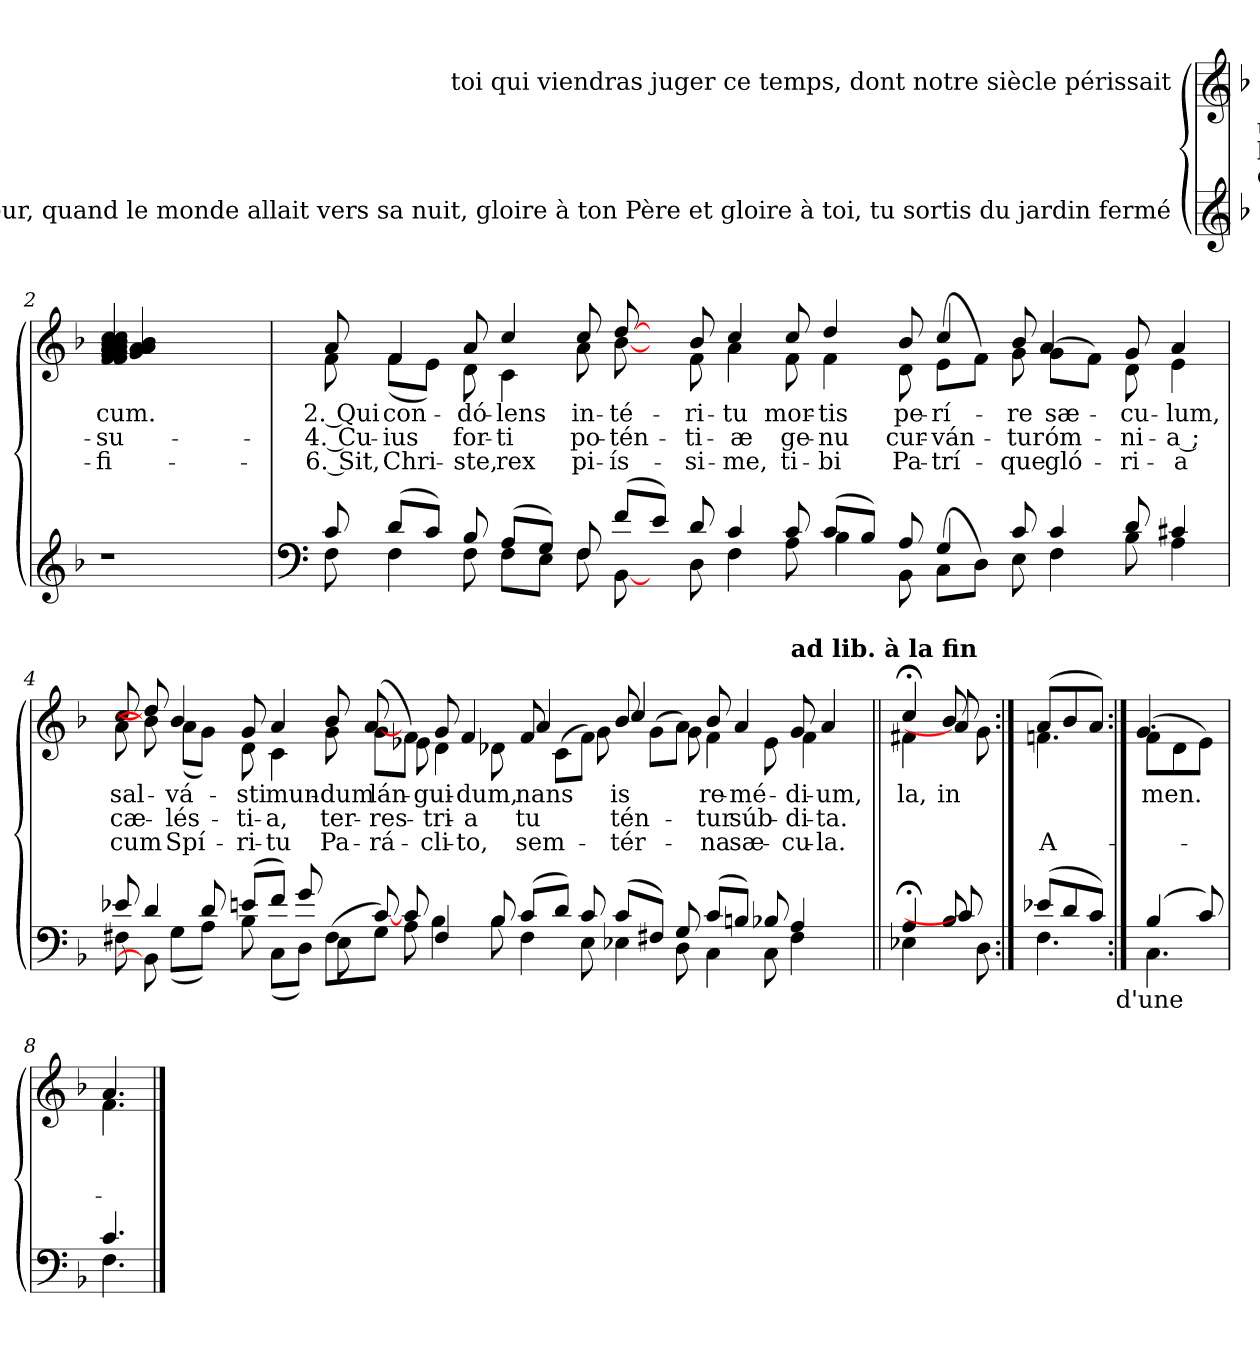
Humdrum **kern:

**kern	**kern	**text	**text	**text
*part2	*part1	*part1	*part1	*part1
*staff2	*staff1	*staff1	*staff1	*staff1
*I"avec l'Esprit Consolateur, quand le monde allait vers sa nuit, gloire à ton Père et gloire à toi, tu sortis du jardin fermé	*I"toi qui viendras juger ce temps, dont notre siècle périssait	*	*	*
*clefG2	*clefG2	*	*	*
*k[b-]	*k[b-]	*	*	*
*F:	*F:	*	*	*
=1!|:	=1!|:	=1!|:	=1!|:	=1!|:
!	!LO:N:n=1:head=solid	!	!	!
!	!LO:N:n=2:head=solid	!	!	!
!	!LO:N:n=3:head=solid	!	!	!
!	!LO:N:n=4:head=solid	!	!	!
!	!LO:N:n=5:head=solid	!	!	!
!	!LO:N:n=6:head=solid	!	!	!
!	!LO:N:n=7:head=solid	!	!	!
!	!LO:N:n=8:head=solid	!	!	!
!	!LO:N:n=9:head=solid	!	!	!
!	!LO:N:n=10:head=solid	!	!	!
!	!LO:N:n=11:head=solid	!	!	!
*	*^	*	*	*
!	!LO:N:n=12:head=solid	!LO:N:n=1:head=solid	!LO:LY:b:rj	!LO:LY:b:rj	!LO:LY:b:rj
!	!	!LO:N:n=2:head=solid	!	!	!
!	!	!LO:N:n=3:head=solid	!	!	!
!	!	!LO:N:n=4:head=solid	!LO:LY:b	!LO:LY:b	!LO:LY:b
1r	4f/ 4a/ 4a/ 4b-/ 4b-/ 4cc/ 4cc/ 4cc/ 4cc/ 4cc/ 4dd/ 4dd/	4g/ 4a/ 4a/ 4b-/	-um,	-la-	-cu-
.	2.ryy	2.ryy	.	.	.
!!LO:LB:g=z	!!
=2	=2	=2	=2	=2	=2
!	!LO:N:n=1:head=solid	!	!	!	!
!	!LO:N:n=2:head=solid	!	!	!	!
!	!LO:N:n=3:head=solid	!	!	!	!
!	!LO:N:n=4:head=solid	!	!	!	!
!	!LO:N:n=5:head=solid	!	!	!	!
!	!LO:N:n=6:head=solid	!	!	!	!
!	!LO:N:n=7:head=solid	!	!	!	!
!	!LO:N:n=8:head=solid	!	!	!	!
!	!LO:N:n=9:head=solid	!	!	!	!
!	!LO:N:n=10:head=solid	!	!	!	!
!	!LO:N:n=11:head=solid	!	!	!	!
!	!LO:N:n=12:head=solid	!LO:N:n=1:head=solid	!LO:LY:b	!LO:LY:b	!LO:LY:b
!	!	!LO:N:n=2:head=solid	!	!	!
!	!	!LO:N:n=3:head=solid	!	!	!
!	!	!LO:N:n=4:head=solid	!LO:LY:b	!LO:LY:b	!LO:LY:b
1r	4f/ 4f/ 4g/ 4g/ 4a/ 4a/ 4a/ 4b-/ 4b-/ 4b-/ 4cc/ 4cc/	4g/ 4a/ 4a/ 4b-/	-cum.	-su-	-fi-
.	2.ryy	2.ryy	.	.	.
!!LO:LB:g=z	!!
=3	=3	=3	=3	=3	=3
*clefF4	*	*	*	*	*
*^	*	*	*	*	*
!	!	!	!	!LO:LY:b:rj	!LO:LY:b:rj	!LO:LY:b:rj
8c/	8F\	8a/	8f\	2. Qui	4. Cu-	6. Sit,
!	!	!	!	!LO:LY:b	!LO:LY:b	!LO:LY:b
(>8d/L	4F\	4f/	(<8f\L	con-	-ius	Chri-
8c/J)	.	.	8e\J)	.	.	.
!	!	!	!	!LO:LY:b	!LO:LY:b	!LO:LY:b
8B-/	8F\	8a/	8d\	-dó-	for-	-ste,
!	!	!	!	!LO:LY:b	!LO:LY:b	!LO:LY:b
(>8A/L	8F\L	4cc/	4c\	-lens	-ti	rex
8G/J)	8E\J	.	.	.	.	.
!	!	!	!	!LO:LY:b	!LO:LY:b	!LO:LY:b
8F/	8F\	8cc/	8a\	in-	po-	pi-
!	!	!	!	!LO:LY:b	!LO:LY:b	!LO:LY:b
(>8f/L	[8BB-\	[8dd/	[8b-\	-té-	-tén-	-ís-
8e/J)	8ryy	8ryy	8ryy	.	.	.
!	!	!	!	!LO:LY:b	!LO:LY:b	!LO:LY:b
8d/	8D\	8b-/	8f\	-ri-	-ti-	-si-
!	!	!	!	!LO:LY:b	!LO:LY:b	!LO:LY:b
4c/	4F\	4cc/	4a\	-tu	-æ	-me,
!	!	!	!	!LO:LY:b	!LO:LY:b	!LO:LY:b
8c/	8A\	8cc/	8f\	mor-	ge-	ti-
!	!	!	!	!LO:LY:b	!LO:LY:b	!LO:LY:b
(>8c/L	4B-\	4dd/	4f\	-tis	-nu	-bi
8B-/J)	.	.	.	.	.	.
!	!	!	!	!LO:LY:b	!LO:LY:b	!LO:LY:b
8A/	8BB-\	8b-/	8d\	pe-	cur-	Pa-
!	!	!	!	!LO:LY:b	!LO:LY:b	!LO:LY:b
(<8C\L	4G/	(<8e\L	4cc/	rí-	ván-	trí-
8D\J)	.	8f\J)	.	.	.	.
!	!	!	!	!LO:LY:b	!LO:LY:b	!LO:LY:b
8c/	8E\	8b-/	8g\	-re	-tur	-que
!	!	!	!	!LO:LY:b	!LO:LY:b	!LO:LY:b
4c/	4F\	(<8g\L	4a/	-sæ-	-óm-	-gló-
.	.	8f\J)	.	.	.	.
!	!	!	!	!LO:LY:b	!LO:LY:b	!LO:LY:b
8d/	8B-\	8g/	8d\	cu-	ni-	ri-
!	!	!	!	!LO:LY:b	!LO:LY:b	!LO:LY:b
4c#X/	4A\	4a/	4e\	-lum,	-a ;	-a
!!LO:LB:g=z	!!
=4	=4	=4	=4	=4	=4	=4
!	!	!	!	!LO:LY:b	!LO:LY:b	!LO:LY:b
8e-X/	8F#X\	8cc/	8a\	-sal-	-cæ-	-cum
4d/	8BB-\]	8dd/]	8b-\]	.	.	.
!	!	!	!	!LO:LY:b	!LO:LY:b	!LO:LY:b
.	(<8G\L	4b-/	(<8a\L	-vá-	-lés-	Spí-
8d/	8A\J)	.	8g\J)	.	.	.
!	!	!	!	!LO:LY:b	!LO:LY:b	!LO:LY:b
(>8en/L	8B-\	8g/	8d\	-sti	-ti-	-ri-
!	!	!	!	!LO:LY:b	!LO:LY:b	!LO:LY:b
8f/J)	(<8C\L	4a/	4c\	mun-	-a,	-tu
8g/	8D\J)	.	.	.	.	.
!	!	!	!	!LO:LY:b	!LO:LY:b	!LO:LY:b
(<8F#\L	8E\	8b-/	8g\	-dum	ter-	Pa-
!	!	!	!	!LO:LY:b	!LO:LY:b	!LO:LY:b
8G\J)	[8c/	(<8g\L	[8a/	lán-	res-	rá-
8c/	8A\	8f\J)	8e-X\	.	.	.
!	!	!	!	!LO:LY:b	!LO:LY:b	!LO:LY:b
4F#/	4B-\	8g/	4d\	gui-	-tri-	-cli-
!	!	!	!	!LO:LY:b	!LO:LY:b	!LO:LY:b
.	.	4f/	.	-dum,	-a	-to,
8B-/	8B-\	.	8d-X\	.	.	.
!	!	!	!	!LO:LY:b	!LO:LY:b	!LO:LY:b
!	!	!	!	!LO:LY:b	!LO:LY:b	!LO:LY:b
(>8c/L	4F#\	8f/	4a/	-nans	-tu	-sem-
8d/J)	.	(<8c\L	.	.	.	.
8c/	8E\	8f\J)	8g\	.	.	.
!	!	!	!	!LO:LY:b	!LO:LY:b	!LO:LY:b
!	!	!	!	!LO:LY:b	!LO:LY:b	!LO:LY:b
(>8c/L	4E-X\	8b-/	4cc/	is	tén-	-tér-
8F#X/J)	.	(<8g\L	.	.	.	.
8G/	8D\	8a\J)	8g\	.	.	.
!	!	!	!	!LO:LY:b	!LO:LY:b	!LO:LY:b
(>8c/L	4C\	8b-/	4f\	-re-	-tur	-na
!	!	!	!	!LO:LY:b	!LO:LY:b	!LO:LY:b
8Bn/J)	.	4a/	.	-mé-	súb-	sæ-
8B-X/	8C\	.	8e-\	.	.	.
!	!	!LO:TX:a:B:t=ad lib. à la fin	!	!	!	!
!	!	!	!	!LO:LY:b	!LO:LY:b	!LO:LY:b
4A/	4F#\	8g/	4f\	-di-	-di-	-cu-
!	!	!	!	!LO:LY:b	!LO:LY:b	!LO:LY:b
.	.	4a/	.	-um,	-ta.	-la.
8ryy	8ryy	.	8ryy	.	.	.
=5||	=5||	=5||	=5||	=5||	=5||	=5||
!	!	!	!	!LO:LY:b	!	!
4A;</	4E-X\	4cc;</	4f#X\	la,	.	.
!	!	!	!	!LO:LY:b	!	!
8B-/	8c/]	8b-/	8a/]	in	.	.
8ryy	8D\	8ryy	8g\	.	.	.
!!LO:LB:g=z	!!
=6:|!	=6:|!	=6:|!	=6:|!	=6:|!	=6:|!	=6:|!
!	!	!	!	!	!	!LO:LY:b:rj
(>8e-X/L	4.F\	(>8a/L	4.fn\	.	.	-A-
8d/	.	8b-/	.	.	.	.
8c/J)	.	8a/J)	.	.	.	.
!LO:TX:b:t=d'une	!	!	!	!	!	!
=7:|!	=7:|!	=7:|!	=7:|!	=7:|!	=7:|!	=7:|!
!	!	!	!	!LO:LY:b	!	!
(4B-/	4.C\	(<8f'<\L	4g/	men.	.	.
.	.	8d\	.	.	.	.
8c/)	.	8e\J)	8ryy	.	.	.
=8	=8	=8	=8	=8	=8	=8
4.c/	4.F\	4.a/	4.f\	.	.	.
*v	*v	*	*	*	*	*
*	*v	*v	*	*	*
==	==	==	==	==
*-	*-	*-	*-	*-
